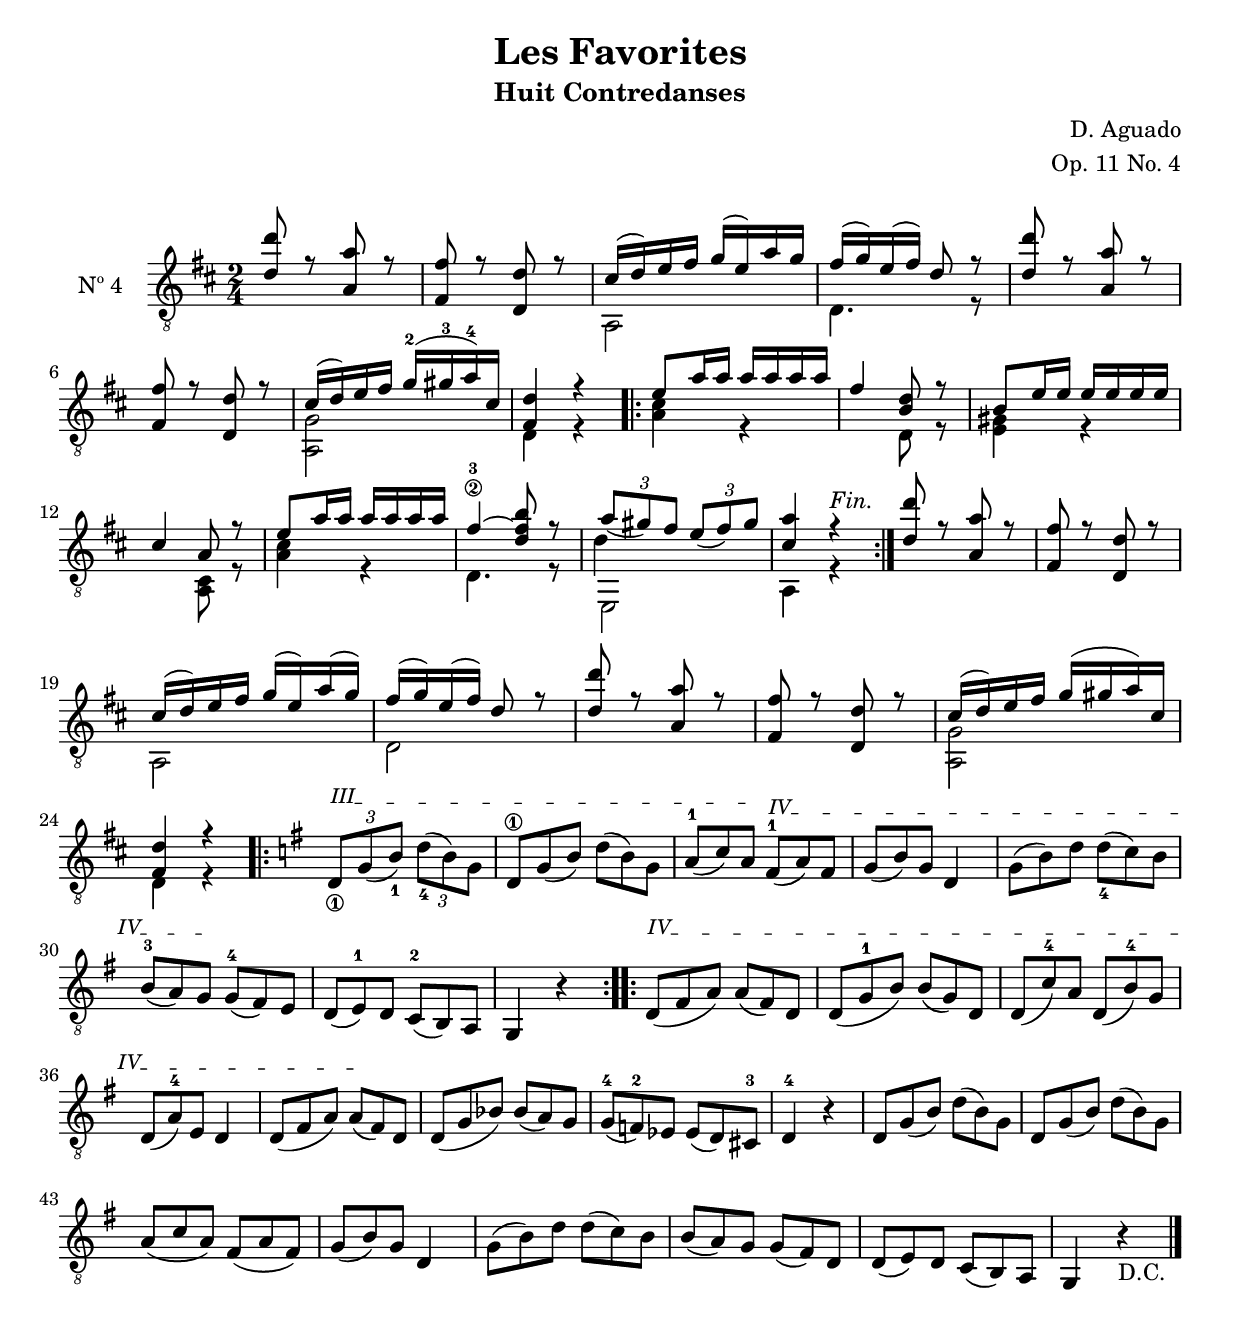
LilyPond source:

\version "2.19.32"

\header {
  title = "Les Favorites"
  subtitle = "Huit Contredanses"
  composer = "D. Aguado"
  opus = "Op. 11 No. 4"
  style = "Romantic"
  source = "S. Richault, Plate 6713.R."
  date = "1846"
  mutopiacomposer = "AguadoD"
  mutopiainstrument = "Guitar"
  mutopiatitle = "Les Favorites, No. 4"
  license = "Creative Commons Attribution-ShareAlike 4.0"
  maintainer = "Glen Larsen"
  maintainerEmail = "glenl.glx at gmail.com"
}

\paper {
  % add space between composer/opus markup and first staff
  markup-system-spacing #'padding = #3
  % add a little space between composer and opus
  markup-markup-spacing #'padding = #1.2
  top-margin = #8
  bottom-margin = #12
}

mbreak = { \break }
global = {
  \time 2/4
  \key d \major
}

upperVoice = \relative c {
  \voiceOne
  <d' d'>8 r <a a'> r |
  <fis fis'>8 r <d d'> r |
  cis'16( d) e fis g( e) a g |
  fis16( g) e( fis) d8 r |
  <d d'>8 r <a a'> r |

  \mbreak
  <fis fis'>8 r <d d'> r |
  cis'16( d) e fis <g-2>( <gis-3> <a-4>) cis, |
  <fis, d'>4 r |
  \repeat volta 2 {
    e'8 a16 a a a a a |
    fis4 <b, d>8 r |
    b8 e16 e e e e e |

    \mbreak
    cis4 a8 r |
    e'8 a16 a a a a a |
    <fis\2-3>4~ <d fis b>8 r |
    \tuplet 3/2 { a'8_( gis) fis} \tuplet 3/2 { e8_( fis) gis } |
    <cis, a'>4 r^\markup{\italic "Fin."} |
  }
  <d d'>8 r <a a'> r |
  <fis fis'>8 r <d d'> r |

  \mbreak
  cis'16( d) e fis g( e) a( g) |
  fis16( g) e( fis) d8 r |
  <d d'>8 r <a a'> r |
  <fis fis'>8 r <d d'> r |
  cis'16( d) e fis g( gis a) cis, |

  \mbreak
  <fis, d'>4 r |
  \repeat volta 2 {
    \key g \major
    \oneVoice \tupletSpan 4
    \tuplet 3/2 {
      \set minimumFret = #3
      \override TextSpanner.bound-details.left.text = \markup{\small "III"}
      <d_\1>8\startTextSpan g( <b_1>) <d_4>( b) g |
      \omit TupletNumber
      <d\1>8 g( b) d( b) g |
      \override TextSpanner.bound-details.left.text = \markup{\small "IV"}
      <a-1>8( c) a\stopTextSpan <fis-1>( \startTextSpan \set minimumFret=#4 a) fis |
    }
    \tuplet 3/2 { g8( b) g } d4 |
    \tuplet 3/2 { g8( b) d <d_4>( c) b  } |

    \mbreak
    \tuplet 3/2 {
      <b-3>8( a) g\stopTextSpan \set minimumFret=#0 <g-4>( fis) e |
      d8( <e-1>) d <c-2>( b) a |
    }
    g4 r |
  }
  \repeat volta 2 {
    \tuplet 3/2 {
      \override TextSpanner.bound-details.left.text = \markup{\small "IV"}
      \set minimumFret=#4
      d'8(\startTextSpan fis a) a( fis) d |
      d8( <g-1> b) b( g) d |
      d8( <c'-4>) a d,( <b'-4>) g |
    }

    \mbreak
    \tuplet 3/2 { d8( <a'-4>) e } d4 |
    \tuplet 3/2 {
      d8( fis a) a(\stopTextSpan \set minimumFret=#0 fis) d |
      d8( g bes) bes( a) g |
      <g-4>8( <f-2>) ees ees( d) <cis-3> |
    }
    <d-4>4 r |
    \tuplet 3/2 {
      d8 g( b) d( b) g |
      d8 g( b) d( b) g |

      \mbreak
      a8( c a) fis( a fis) |
    }
    \tuplet 3/2 { g8( b) g } d4 |
    \tuplet 3/2 {
      g8( b) d d( c) b |
      b8( a) g g( fis) d |
      d8( e) d c( b) a |
    }
    g4 r_"D.C."
  }
  
  \bar "|."
}

lowerVoice = \relative c {
  \voiceTwo
  s2*2 |
  a2 |
  d4. r8 |
  s2 |

  s2 |
  <a g'>2 |
  d4 r |
  <a' cis>4 r |
  s4 d,8 r |
  <e gis>4 r |

  s4 <a, cis>8 r |
  <a' cis> 4 r |
  d,4. r8 |
  << {\voiceTwo e,2 } \\ {\voiceThree\stemDown d''4 s } >> |
  a,4 r |
  s2 |
  s2 |

  a2 |
  d2 |
  s2 |
  s2 |
  <a g'>2 |

  d4 r |
  s2*5 |

  s2*6 |

  s2*7 |

  s2*6 |
}

\score {
  <<
    \new Staff = "Guitar" \with {
      midiInstrument = #"acoustic guitar (nylon)"
      instrumentName = #"Nº 4"
%      \override StringNumber #'stencil = ##f
    } <<
      \global
      \clef "treble_8"

      \context Voice = "upperVoice" \upperVoice
      \context Voice = "lowerVoice" \lowerVoice
    >>
%{
    % tabs are not completely developed
    \new TabStaff = "Guitar tabs" \with {
      restrainOpenStrings = ##t
    } <<
      \clef "moderntab"
      \global
      \context TabVoice = "upperVoice" \upperVoice
      \context TabVoice = "lowerVoice" \lowerVoice
    >>
%}
  >>
  \layout {}
  \midi {
    \context { \TabStaff \remove "Staff_performer" }
    \tempo 4 = 74
  }
}
